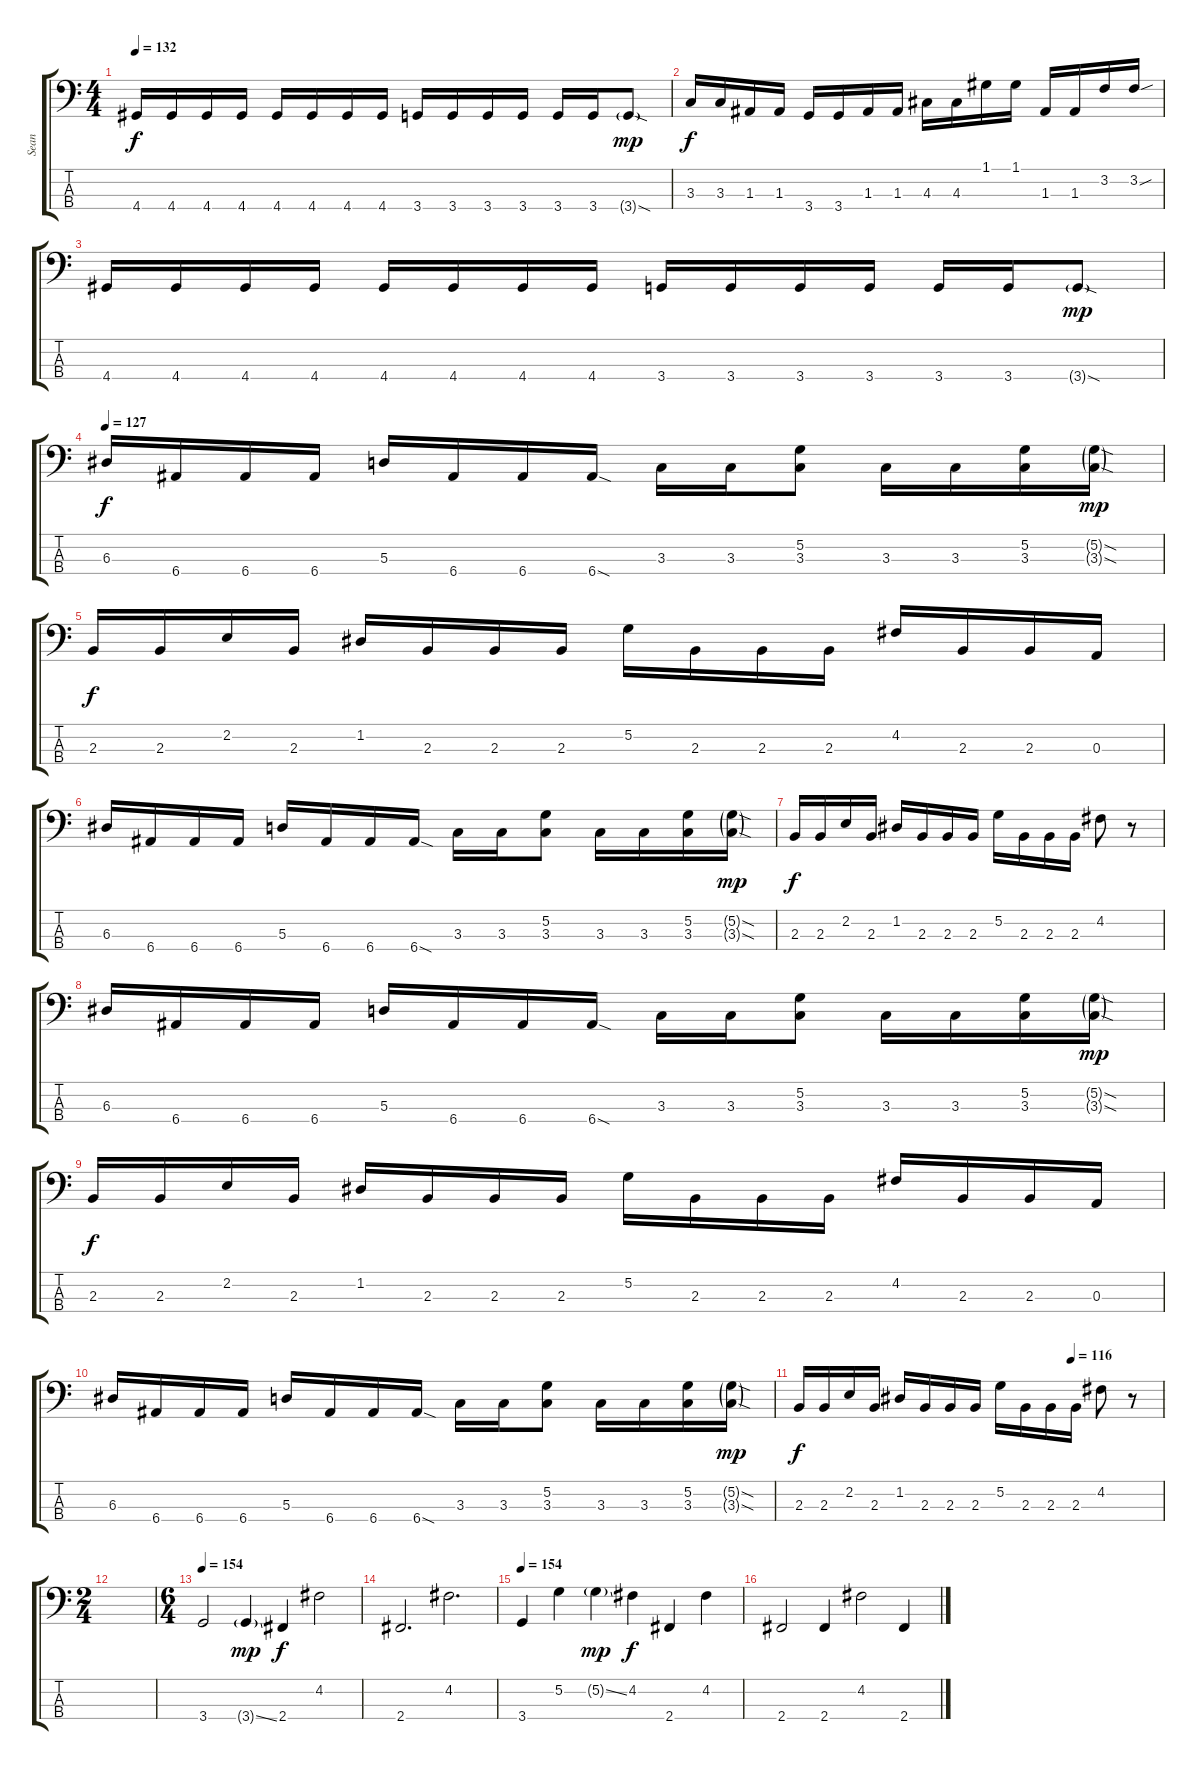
\track ("Sean" "Sean") {instrument fretlessbass}
\staff {score tabs}
\tuning (G2 D2 A1 E1) {hide}
\ts (4 4)
\tempo 132
\clef f4
\ks c
4.4.16{dy f} 4.4.16 4.4.16 4.4.16 4.4.16 4.4.16 4.4.16 4.4.16 3.4.16 3.4.16 3.4.16 3.4.16 3.4.16 3.4.16 3.4{sod g}.8{dy mp} |
3.3.16{dy f} 3.3.16 1.3.16 1.3.16 3.4.16 3.4.16 1.3.16 1.3.16 4.3.16 4.3.16 1.1.16 1.1.16 1.3.16 1.3.16 3.2.16 3.2{sou}.16 |
4.4.16 4.4.16 4.4.16 4.4.16 4.4.16 4.4.16 4.4.16 4.4.16 3.4.16 3.4.16 3.4.16 3.4.16 3.4.16 3.4.16 3.4{sod g}.8{dy mp} |
\tempo 127
6.3.16{dy f} 6.4.16 6.4.16 6.4.16 5.3.16 6.4.16 6.4.16 6.4{sod}.16 3.3.16 3.3.16 (5.2 3.3).8 3.3.16 3.3.16 (5.2 3.3).16 (5.2{sod g} 3.3{sod g}).16{dy mp} |
2.3.16{dy f} 2.3.16 2.2.16 2.3.16 1.2.16 2.3.16 2.3.16 2.3.16 5.2.16 2.3.16 2.3.16 2.3.16 4.2.16 2.3.16 2.3.16 0.3.16 |
6.3.16 6.4.16 6.4.16 6.4.16 5.3.16 6.4.16 6.4.16 6.4{sod}.16 3.3.16 3.3.16 (5.2 3.3).8 3.3.16 3.3.16 (5.2 3.3).16 (5.2{sod g} 3.3{sod g}).16{dy mp} |
2.3.16{dy f} 2.3.16 2.2.16 2.3.16 1.2.16 2.3.16 2.3.16 2.3.16 5.2.16 2.3.16 2.3.16 2.3.16 4.2.8 r.8 |
6.3.16 6.4.16 6.4.16 6.4.16 5.3.16 6.4.16 6.4.16 6.4{sod}.16 3.3.16 3.3.16 (5.2 3.3).8 3.3.16 3.3.16 (5.2 3.3).16 (5.2{sod g} 3.3{sod g}).16{dy mp} |
2.3.16{dy f} 2.3.16 2.2.16 2.3.16 1.2.16 2.3.16 2.3.16 2.3.16 5.2.16 2.3.16 2.3.16 2.3.16 4.2.16 2.3.16 2.3.16 0.3.16 |
6.3.16 6.4.16 6.4.16 6.4.16 5.3.16 6.4.16 6.4.16 6.4{sod}.16 3.3.16 3.3.16 (5.2 3.3).8 3.3.16 3.3.16 (5.2 3.3).16 (5.2{sod g} 3.3{sod g}).16{dy mp} |
\tempo (116 0.75)
2.3.16{dy f} 2.3.16 2.2.16 2.3.16 1.2.16 2.3.16 2.3.16 2.3.16 5.2.16 2.3.16 2.3.16 2.3.16 4.2.8 r.8 |
\ts (2 4)
|
\ts (6 4)
\tempo 154
3.4.2 3.4{ss g}.4{dy mp} 2.4.4{dy f} 4.2.2 |
2.4.2{d} 4.2.2{d} |
\tempo 154
3.4.4 5.2.4 5.2{ss g}.4{dy mp} 4.2.4{dy f} 2.4.4 4.2.4 |
2.4.2 2.4.4 4.2.2 2.4.4
